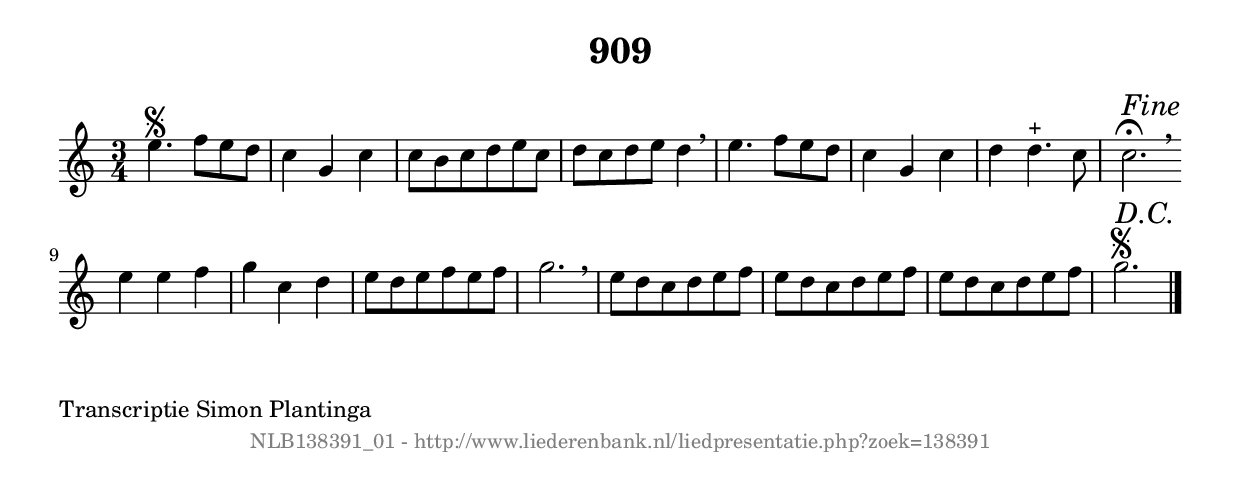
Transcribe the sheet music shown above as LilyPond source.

%
% produced by wce2krn 1.64 (7 June 2014)
%
\version"2.16"
#(append! paper-alist '(("long" . (cons (* 210 mm) (* 2000 mm)))))
#(set-default-paper-size "long")
sb = {\breathe}
mBreak = {\breathe }
bBreak = {\breathe }
x = {\once\override NoteHead #'style = #'cross }
gl=\glissando
itime={\override Staff.TimeSignature #'stencil = ##f }
ficta = {\once\set suggestAccidentals = ##t}
fine = {\once\override Score.RehearsalMark #'self-alignment-X = #1 \mark \markup {\italic{Fine}}}
dc = {\once\override Score.RehearsalMark #'self-alignment-X = #1 \mark \markup {\italic{D.C.}}}
dcf = {\once\override Score.RehearsalMark #'self-alignment-X = #1 \mark \markup {\italic{D.C. al Fine}}}
dcc = {\once\override Score.RehearsalMark #'self-alignment-X = #1 \mark \markup {\italic{D.C. al Coda}}}
ds = {\once\override Score.RehearsalMark #'self-alignment-X = #1 \mark \markup {\italic{D.S.}}}
dsf = {\once\override Score.RehearsalMark #'self-alignment-X = #1 \mark \markup {\italic{D.S. al Fine}}}
dsc = {\once\override Score.RehearsalMark #'self-alignment-X = #1 \mark \markup {\italic{D.S. al Coda}}}
pv = {\set Score.repeatCommands = #'((volta "1"))}
sv = {\set Score.repeatCommands = #'((volta "2"))}
tv = {\set Score.repeatCommands = #'((volta "3"))}
qv = {\set Score.repeatCommands = #'((volta "4"))}
xv = {\set Score.repeatCommands = #'((volta #f))}
\header{ tagline = ""
title = "909"
}
\score {{
\key c \major
\relative g'
{
\set melismaBusyProperties = #'()
\time 3/4
\tempo 4=120
\override Score.MetronomeMark #'transparent = ##t
\override Score.RehearsalMark #'break-visibility = #(vector #t #t #f)
e'4.\segno f8 e8 d8 | c4 g4 c4 | c8 b8 c8 d8 e8 c8 | d8 c8 d8 e8 d4 \sb | e4. f8 e8 d8 | c4 g4 c4 | d4 d4.^"+" c8 | c2.^\fermata\fine \bar ":|:" \bBreak
e4 e4 f4 | g4 c,4 d4 | e8 d8 e8 f8 e8 f8 | g2. \sb | e8 d8 c8 d8 e8 f8 | e8 d8 c8 d8 e8 f8 | e8 d8 c8 d8 e8 f8 | g2.\segno\dc \bar "|."
 }}
 \midi { }
 \layout {
            indent = 0.0\cm
}
}
\markup { \wordwrap-string #" 
Transcriptie Simon Plantinga
"}
\markup { \vspace #0 } \markup { \with-color #grey \fill-line { \center-column { \smaller "NLB138391_01 - http://www.liederenbank.nl/liedpresentatie.php?zoek=138391" } } }
